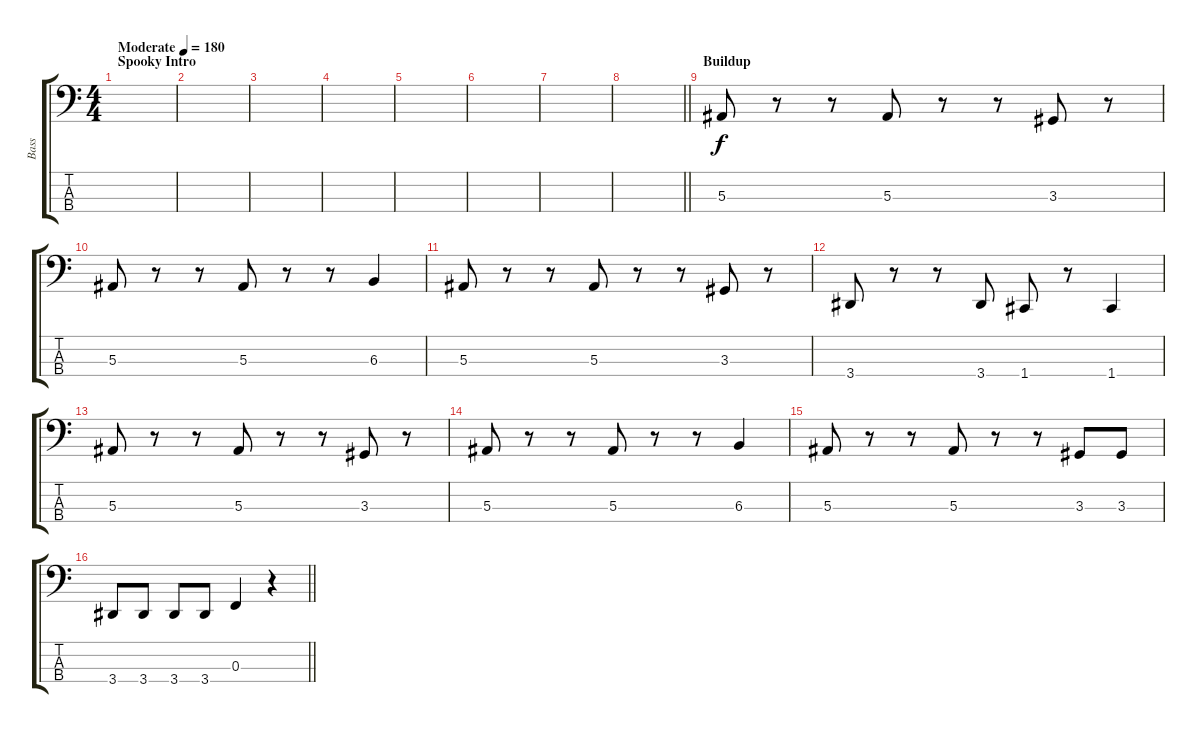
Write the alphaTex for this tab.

\track ("Bass" "Bass") {instrument electricbasspick}
\staff {score tabs}
\tuning (Eb2 Bb1 F1 C1) {hide}
\ts (4 4)
\section ("" "Spooky Intro")
\tempo (180 "Moderate")
\clef f4
\ks c
|
|
|
|
|
|
|
\barLineRight lightlight
|
\section ("" "Buildup")
5.3.8 r.8 r.8 5.3.8 r.8 r.8 3.3.8 r.8 |
5.3.8 r.8 r.8 5.3.8 r.8 r.8 6.3.4 |
5.3.8 r.8 r.8 5.3.8 r.8 r.8 3.3.8 r.8 |
3.4.8 r.8 r.8 3.4.8 1.4.8 r.8 1.4.4 |
5.3.8 r.8 r.8 5.3.8 r.8 r.8 3.3.8 r.8 |
5.3.8 r.8 r.8 5.3.8 r.8 r.8 6.3.4 |
5.3.8 r.8 r.8 5.3.8 r.8 r.8 3.3.8 3.3.8 |
\barLineRight lightlight
3.4.8 3.4.8 3.4.8 3.4.8 0.3.4 r.4
